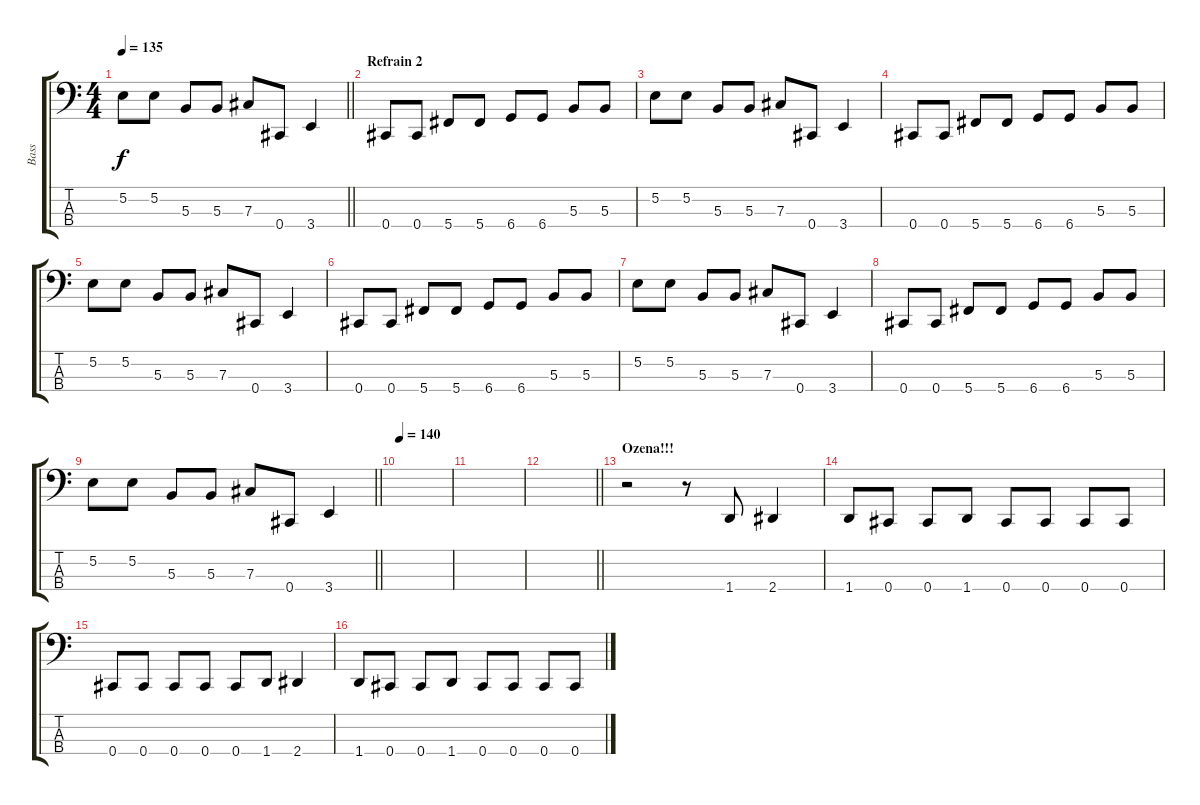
\track ("Bass" "Bass") {instrument electricbasspick}
\staff {score tabs}
\tuning (E2 B1 Gb1 Db1) {hide}
\ts (4 4)
\tempo 135
\clef f4
\barLineRight lightlight
\ks c
5.2.8{dy f} 5.2.8 5.3.8 5.3.8 7.3.8 0.4.8 3.4.4 |
\section ("" "Refrain 2")
0.4.8 0.4.8 5.4.8 5.4.8 6.4.8 6.4.8 5.3.8 5.3.8 |
5.2.8 5.2.8 5.3.8 5.3.8 7.3.8 0.4.8 3.4.4 |
0.4.8 0.4.8 5.4.8 5.4.8 6.4.8 6.4.8 5.3.8 5.3.8 |
5.2.8 5.2.8 5.3.8 5.3.8 7.3.8 0.4.8 3.4.4 |
0.4.8 0.4.8 5.4.8 5.4.8 6.4.8 6.4.8 5.3.8 5.3.8 |
5.2.8 5.2.8 5.3.8 5.3.8 7.3.8 0.4.8 3.4.4 |
0.4.8 0.4.8 5.4.8 5.4.8 6.4.8 6.4.8 5.3.8 5.3.8 |
\barLineRight lightlight
5.2.8 5.2.8 5.3.8 5.3.8 7.3.8 0.4.8 3.4.4 |
\tempo 140
|
|
\barLineRight lightlight
|
\section ("" "Ozena!!!")
r.2 r.8 1.4.8 2.4.4 |
1.4.8 0.4.8 0.4.8 1.4.8 0.4.8 0.4.8 0.4.8 0.4.8 |
0.4.8 0.4.8 0.4.8 0.4.8 0.4.8 1.4.8 2.4.4 |
1.4.8 0.4.8 0.4.8 1.4.8 0.4.8 0.4.8 0.4.8 0.4.8
